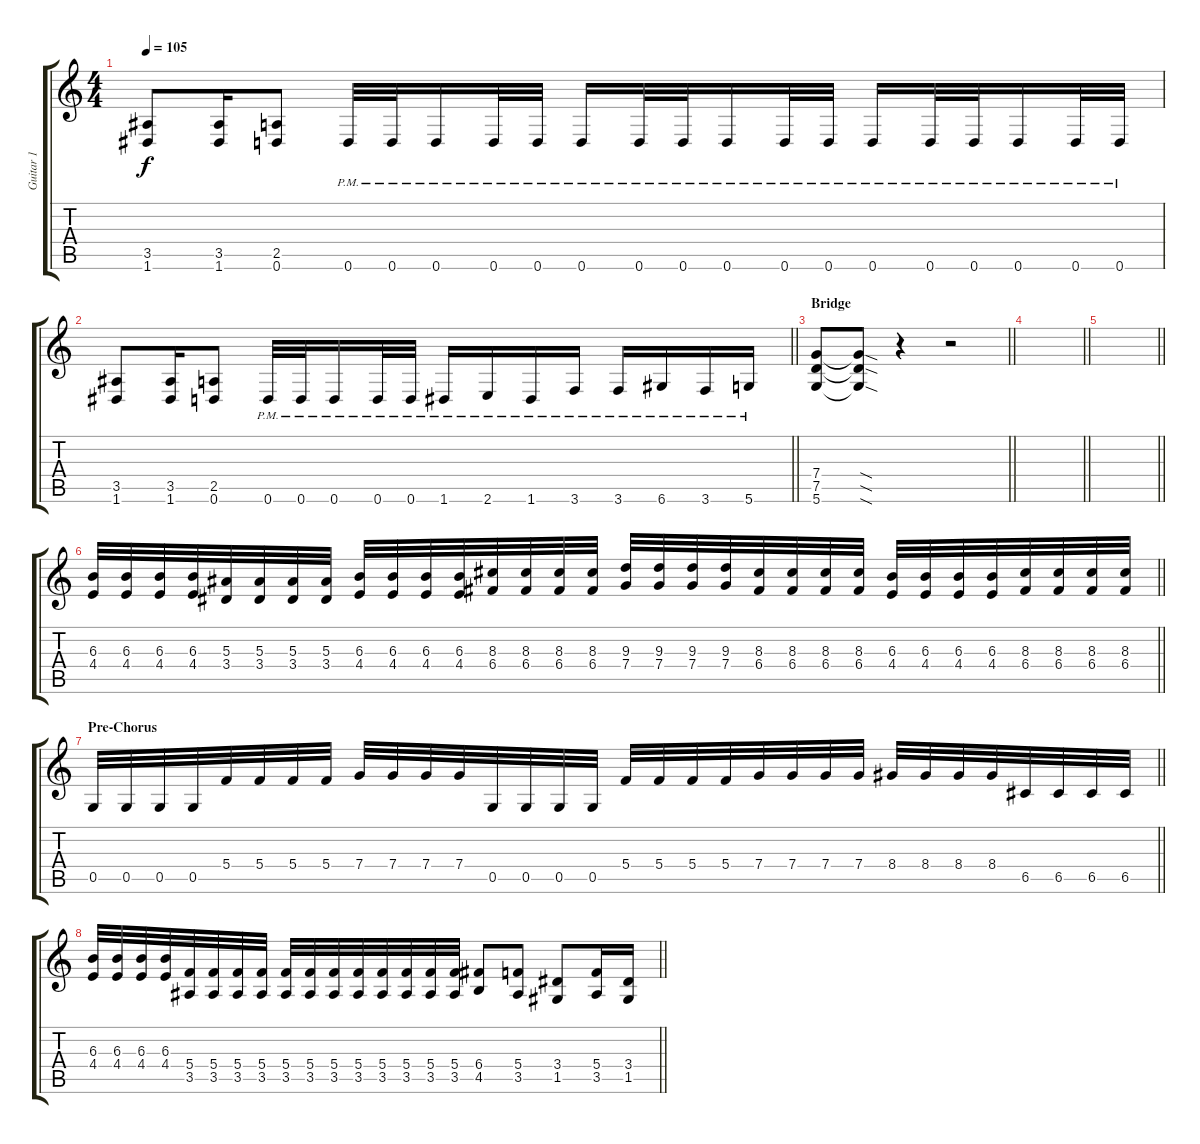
\track ("Guitar 1" "Guitar 1") {instrument distortionguitar}
\staff {score tabs}
\tuning (D4 A3 F3 C3 G2 D2) {hide}
\ts (4 4)
\tempo 105
\clef g2
\ks c
(3.5 1.6).8{dy f} (3.5 1.6).16 (2.5 0.6).8 0.6{pm}.32 0.6{pm}.32 0.6{pm}.16 0.6{pm}.32 0.6{pm}.32 0.6{pm}.16 0.6{pm}.32 0.6{pm}.32 0.6{pm}.16 0.6{pm}.32 0.6{pm}.32 0.6{pm}.16 0.6{pm}.32 0.6{pm}.32 0.6{pm}.16 0.6{pm}.32 0.6{pm}.32 |
\barLineRight lightlight
(3.5 1.6).8 (3.5 1.6).16 (2.5 0.6).8 0.6{pm}.32 0.6{pm}.32 0.6{pm}.16 0.6{pm}.32 0.6{pm}.32 1.6{pm}.16 2.6{pm}.16 1.6{pm}.16 3.6{pm}.16 3.6{pm}.16 6.6{pm}.16 3.6{pm}.16 5.6{pm}.16 |
\section ("" "Bridge")
\barLineRight lightlight
(7.4 7.5 5.6).8 (7.4{sod t} 7.5{sod t} 5.6{sod t}).8 r.4 r.2 |
\barLineRight lightlight
|
\barLineRight lightlight
|
\barLineRight lightlight
(6.3 4.4).32 (6.3 4.4).32 (6.3 4.4).32 (6.3 4.4).32 (5.3 3.4).32 (5.3 3.4).32 (5.3 3.4).32 (5.3 3.4).32 (6.3 4.4).32 (6.3 4.4).32 (6.3 4.4).32 (6.3 4.4).32 (8.3 6.4).32 (8.3 6.4).32 (8.3 6.4).32 (8.3 6.4).32 (9.3 7.4).32 (9.3 7.4).32 (9.3 7.4).32 (9.3 7.4).32 (8.3 6.4).32 (8.3 6.4).32 (8.3 6.4).32 (8.3 6.4).32 (6.3 4.4).32 (6.3 4.4).32 (6.3 4.4).32 (6.3 4.4).32 (8.3 6.4).32 (8.3 6.4).32 (8.3 6.4).32 (8.3 6.4).32 |
\section ("" "Pre-Chorus")
\barLineRight lightlight
0.5.32 0.5.32 0.5.32 0.5.32 5.4.32 5.4.32 5.4.32 5.4.32 7.4.32 7.4.32 7.4.32 7.4.32 0.5.32 0.5.32 0.5.32 0.5.32 5.4.32 5.4.32 5.4.32 5.4.32 7.4.32 7.4.32 7.4.32 7.4.32 8.4.32 8.4.32 8.4.32 8.4.32 6.5.32 6.5.32 6.5.32 6.5.32 |
\barLineRight lightlight
(6.3 4.4).32 (6.3 4.4).32 (6.3 4.4).32 (6.3 4.4).32 (5.4 3.5).32 (5.4 3.5).32 (5.4 3.5).32 (5.4 3.5).32 (5.4 3.5).32 (5.4 3.5).32 (5.4 3.5).32 (5.4 3.5).32 (5.4 3.5).32 (5.4 3.5).32 (5.4 3.5).32 (5.4 3.5).32 (6.4 4.5).8 (5.4 3.5).8 (3.4 1.5).8 (5.4 3.5).16 (3.4 1.5).16
